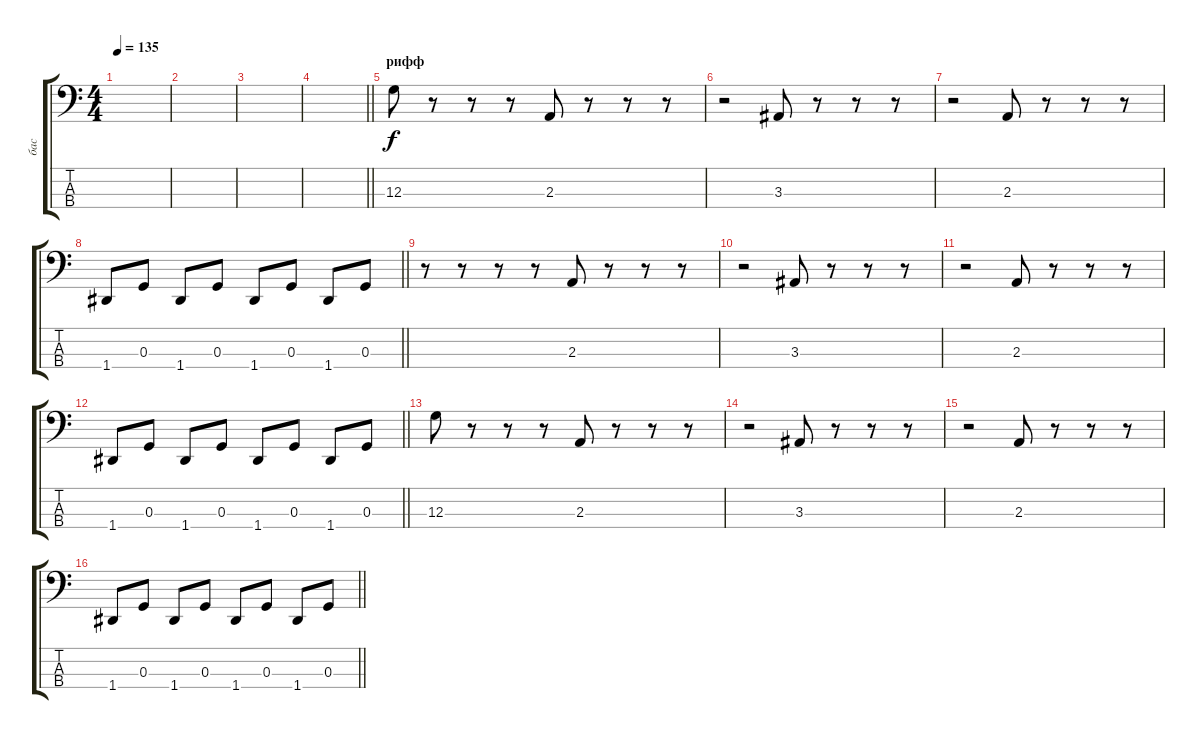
\track ("бас" "бас") {instrument electricbassfinger}
\staff {score tabs}
\tuning (F2 C2 G1 D1) {hide}
\ts (4 4)
\tempo 135
\clef f4
\ks c
|
|
|
\barLineRight lightlight
|
\section ("" "рифф")
12.3.8 r.8 r.8 r.8 2.3.8 r.8 r.8 r.8 |
r.2 3.3.8 r.8 r.8 r.8 |
r.2 2.3.8 r.8 r.8 r.8 |
\barLineRight lightlight
1.4.8 0.3.8 1.4.8 0.3.8 1.4.8 0.3.8 1.4.8 0.3.8 |
r.8 r.8 r.8 r.8 2.3.8 r.8 r.8 r.8 |
r.2 3.3.8 r.8 r.8 r.8 |
r.2 2.3.8 r.8 r.8 r.8 |
\barLineRight lightlight
1.4.8 0.3.8 1.4.8 0.3.8 1.4.8 0.3.8 1.4.8 0.3.8 |
12.3.8 r.8 r.8 r.8 2.3.8 r.8 r.8 r.8 |
r.2 3.3.8 r.8 r.8 r.8 |
r.2 2.3.8 r.8 r.8 r.8 |
\barLineRight lightlight
1.4.8 0.3.8 1.4.8 0.3.8 1.4.8 0.3.8 1.4.8 0.3.8
